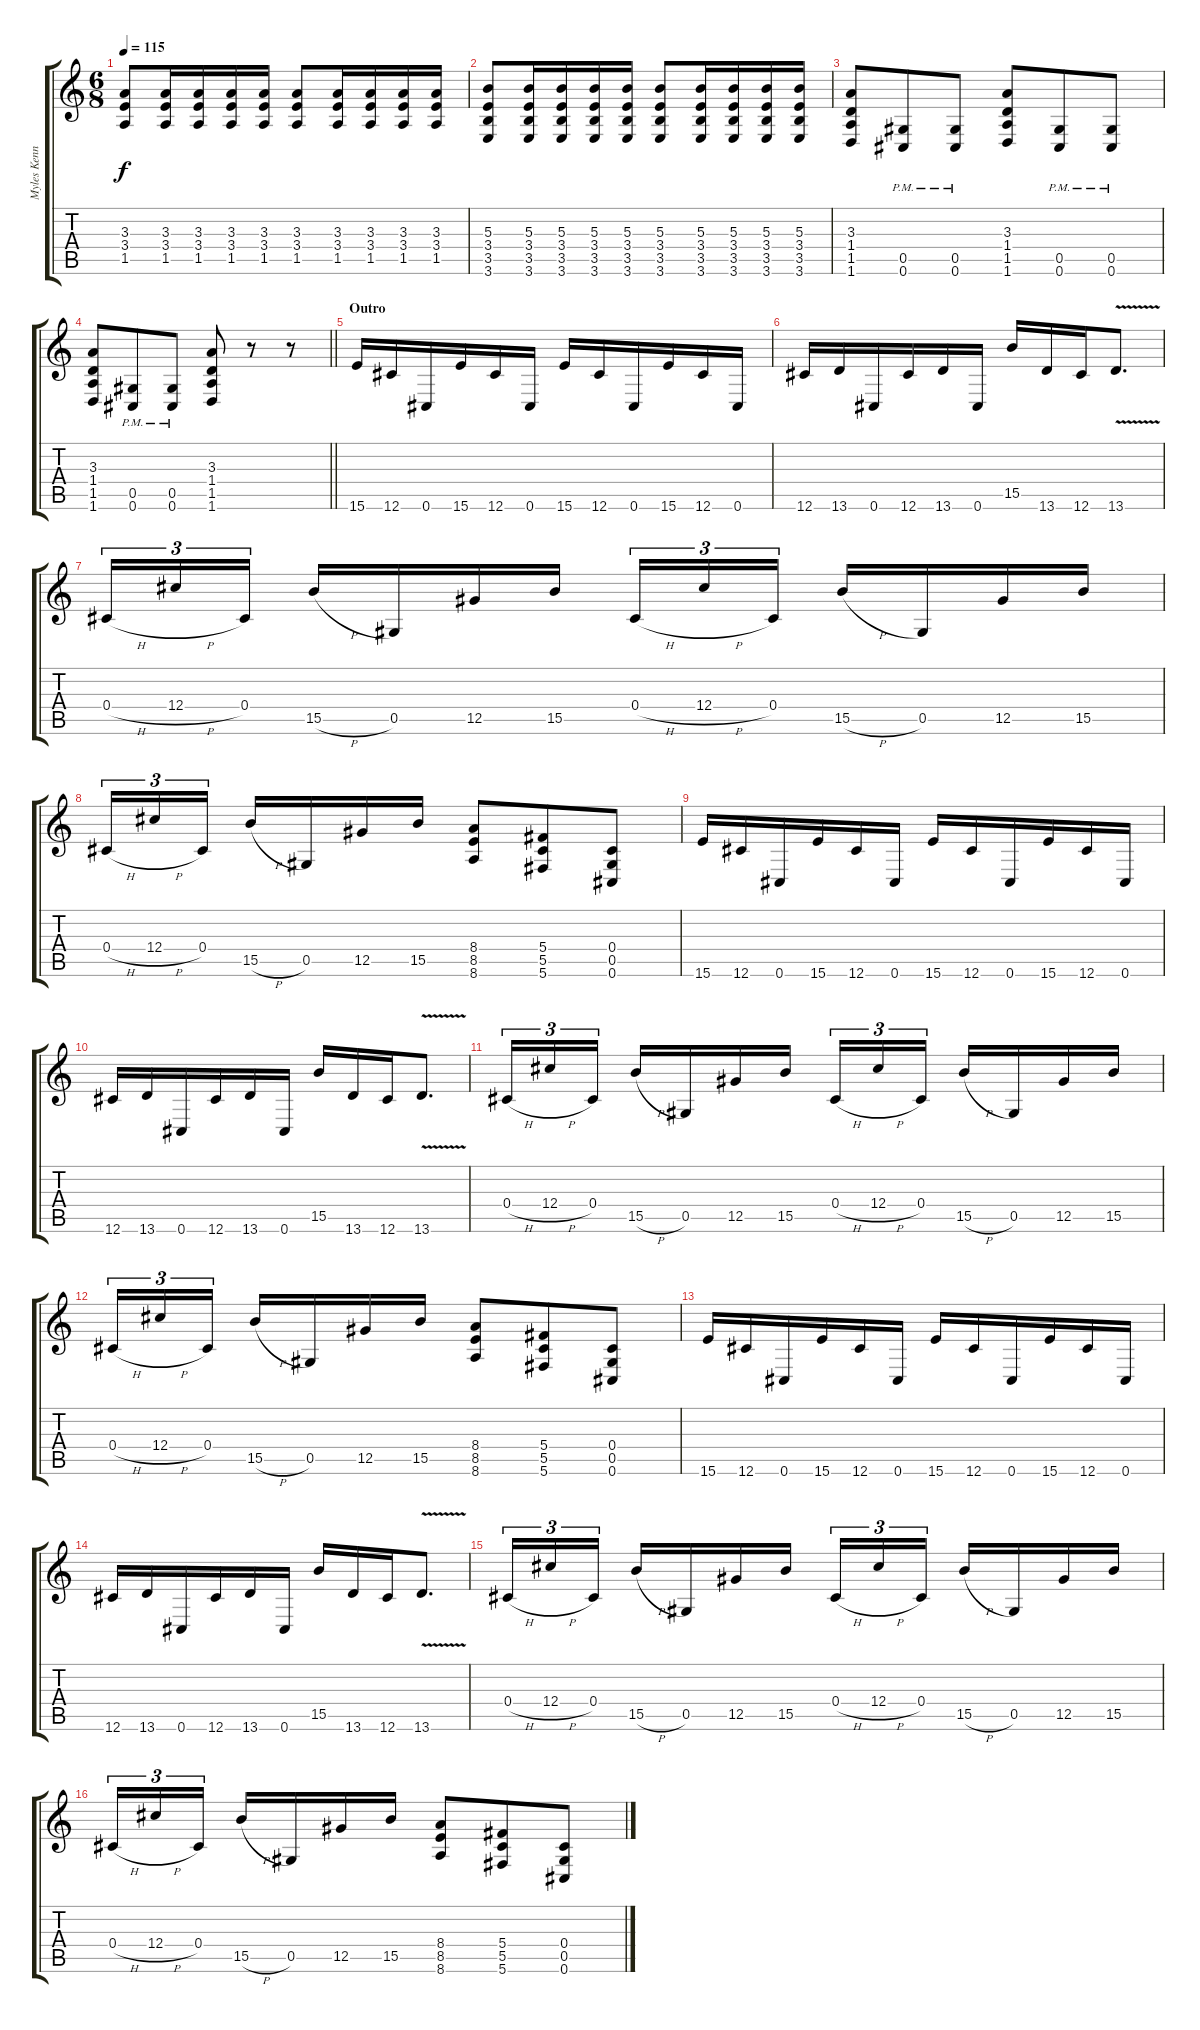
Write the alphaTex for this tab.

\track ("Myles Kennedy" "Myles Kenn") {instrument distortionguitar}
\staff {score tabs}
\tuning (Eb4 Bb3 Gb3 Db3 Ab2 Db2) {hide}
\ts (6 8)
\tempo 115
\clef g2
\ks c
(3.3 3.4 1.5).8{dy f} (3.3 3.4 1.5).16 (3.3 3.4 1.5).16 (3.3 3.4 1.5).16 (3.3 3.4 1.5).16 (3.3 3.4 1.5).8 (3.3 3.4 1.5).16 (3.3 3.4 1.5).16 (3.3 3.4 1.5).16 (3.3 3.4 1.5).16 |
(5.3 3.4 3.5 3.6).8 (5.3 3.4 3.5 3.6).16 (5.3 3.4 3.5 3.6).16 (5.3 3.4 3.5 3.6).16 (5.3 3.4 3.5 3.6).16 (5.3 3.4 3.5 3.6).8 (5.3 3.4 3.5 3.6).16 (5.3 3.4 3.5 3.6).16 (5.3 3.4 3.5 3.6).16 (5.3 3.4 3.5 3.6).16 |
(3.3 1.4 1.5 1.6).8 (0.5{pm} 0.6{pm}).8 (0.5{pm} 0.6{pm}).8 (3.3 1.4 1.5 1.6).8 (0.5{pm} 0.6{pm}).8 (0.5{pm} 0.6{pm}).8 |
\barLineRight lightlight
(3.3 1.4 1.5 1.6).8 (0.5{pm} 0.6{pm}).8 (0.5{pm} 0.6{pm}).8 (3.3 1.4 1.5 1.6).8 r.8 r.8 |
\section ("" "Outro")
15.6.16 12.6.16 0.6.16 15.6.16 12.6.16 0.6.16 15.6.16 12.6.16 0.6.16 15.6.16 12.6.16 0.6.16 |
12.6.16 13.6.16 0.6.16 12.6.16 13.6.16 0.6.16 15.5.16 13.6.16 12.6.16 13.6{v}.8{d} |
0.4{h}.16{tu (3 2)} 12.4{h}.16{tu (3 2)} 0.4.16{tu (3 2) beam splitsecondary} 15.5{h}.16 0.5.16 12.5.16 15.5.16 0.4{h}.16{tu (3 2)} 12.4{h}.16{tu (3 2)} 0.4.16{tu (3 2) beam splitsecondary} 15.5{h}.16 0.5.16 12.5.16 15.5.16 |
0.4{h}.16{tu (3 2)} 12.4{h}.16{tu (3 2)} 0.4.16{tu (3 2) beam splitsecondary} 15.5{h}.16 0.5.16 12.5.16 15.5.16 (8.4 8.5 8.6).8 (5.4 5.5 5.6).8 (0.4 0.5 0.6).8 |
15.6.16 12.6.16 0.6.16 15.6.16 12.6.16 0.6.16 15.6.16 12.6.16 0.6.16 15.6.16 12.6.16 0.6.16 |
12.6.16 13.6.16 0.6.16 12.6.16 13.6.16 0.6.16 15.5.16 13.6.16 12.6.16 13.6{v}.8{d} |
0.4{h}.16{tu (3 2)} 12.4{h}.16{tu (3 2)} 0.4.16{tu (3 2) beam splitsecondary} 15.5{h}.16 0.5.16 12.5.16 15.5.16 0.4{h}.16{tu (3 2)} 12.4{h}.16{tu (3 2)} 0.4.16{tu (3 2) beam splitsecondary} 15.5{h}.16 0.5.16 12.5.16 15.5.16 |
0.4{h}.16{tu (3 2)} 12.4{h}.16{tu (3 2)} 0.4.16{tu (3 2) beam splitsecondary} 15.5{h}.16 0.5.16 12.5.16 15.5.16 (8.4 8.5 8.6).8 (5.4 5.5 5.6).8 (0.4 0.5 0.6).8 |
15.6.16 12.6.16 0.6.16 15.6.16 12.6.16 0.6.16 15.6.16 12.6.16 0.6.16 15.6.16 12.6.16 0.6.16 |
12.6.16 13.6.16 0.6.16 12.6.16 13.6.16 0.6.16 15.5.16 13.6.16 12.6.16 13.6{v}.8{d} |
0.4{h}.16{tu (3 2)} 12.4{h}.16{tu (3 2)} 0.4.16{tu (3 2) beam splitsecondary} 15.5{h}.16 0.5.16 12.5.16 15.5.16 0.4{h}.16{tu (3 2)} 12.4{h}.16{tu (3 2)} 0.4.16{tu (3 2) beam splitsecondary} 15.5{h}.16 0.5.16 12.5.16 15.5.16 |
0.4{h}.16{tu (3 2)} 12.4{h}.16{tu (3 2)} 0.4.16{tu (3 2) beam splitsecondary} 15.5{h}.16 0.5.16 12.5.16 15.5.16 (8.4 8.5 8.6).8 (5.4 5.5 5.6).8 (0.4 0.5 0.6).8
